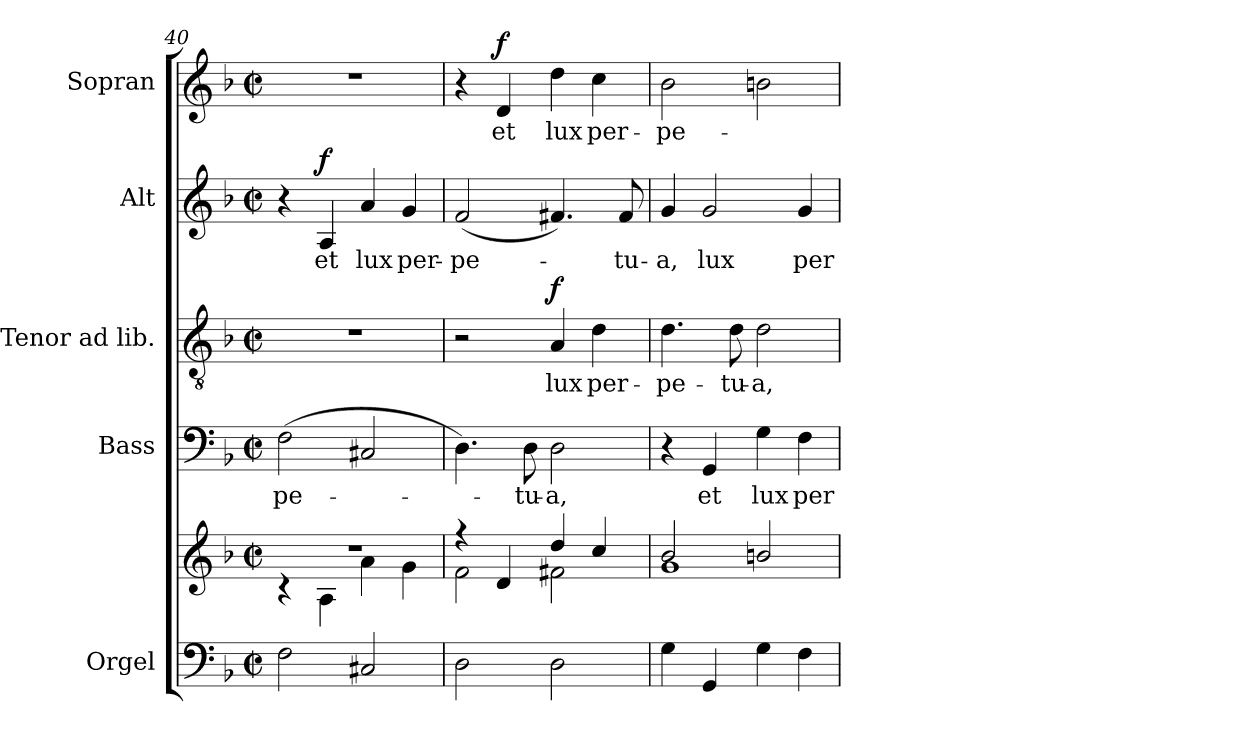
**kern	**kern	**kern	**text	**kern	**text	**dynam	**kern	**text	**dynam	**kern	**text	**dynam
*part5	*part5	*part4	*part4	*part3	*part3	*part3	*part2	*part2	*part2	*part1	*part1	*part1
*staff6	*staff5	*staff4	*staff4	*staff3	*staff3	*staff3	*staff2	*staff2	*staff2	*staff1	*staff1	*staff1
*I"Orgel	*	*I"Bass	*	*I"Tenor ad lib.	*	*	*I"Alt	*	*	*I"Sopran	*	*
*I'Org.	*	*I'B	*	*I'T	*	*	*I'A	*	*	*I'S	*	*
!!LO:PB:g=z
*clefF4	*clefG2	*clefF4	*	*clefGv2	*	*	*clefG2	*	*	*clefG2	*	*
*k[b-]	*k[b-]	*k[b-]	*	*k[b-]	*	*	*k[b-]	*	*	*k[b-]	*	*
*F:	*F:	*F:	*	*F:	*	*	*F:	*	*	*F:	*	*
*M2/2	*M2/2	*M2/2	*	*M2/2	*	*	*M2/2	*	*	*M2/2	*	*
*met(c|)	*met(c|)	*met(c|)	*	*met(c|)	*	*	*met(c|)	*	*	*met(c|)	*	*
=40	=40	=40	=40	=40	=40	=40	=40	=40	=40	=40	=40	=40
*	*^	*	*	*	*	*	*	*	*	*	*	*
!	!	!	!	!LO:LY:b	!	!	!	!	!	!	!	!	!
2F\	1rdd	4rc	(>2F\	-pe-	1r	.	.	4r	.	.	1r	.	.
!	!	!	!	!	!	!	!	!	!LO:LY:b	!LO:DY:a	!	!	!
.	.	4A\	.	.	.	.	.	4A/	et	f	.	.	.
!	!	!	!	!	!	!	!	!	!LO:LY:b	!	!	!	!
2C#X/	.	4a\	2C#X/	.	.	.	.	4a/	lux	.	.	.	.
!	!	!	!	!	!	!	!	!	!LO:LY:b	!	!	!	!
.	.	4g\	.	.	.	.	.	4g/	per-	.	.	.	.
=41	=41	=41	=41	=41	=41	=41	=41	=41	=41	=41	=41	=41	=41
!	!	!	!	!	!	!	!	!	!LO:LY:b	!	!	!	!
2D\	4ree	2f\	4.D\)	.	2r	.	.	(<2f/	-pe-	.	4r	.	.
!	!	!	!	!	!	!	!	!	!	!	!	!LO:LY:b	!LO:DY:a
.	4d/	.	.	.	.	.	.	.	.	.	4d/	et	f
!	!	!	!	!LO:LY:b	!	!	!	!	!	!	!	!	!
.	.	.	8D\	-tu-	.	.	.	.	.	.	.	.	.
!	!	!	!	!LO:LY:b	!	!LO:LY:b	!LO:DY:a	!	!	!	!	!LO:LY:b	!
2D\	4dd/	2f#X\	2D\	-a,	4A/	lux	f	4.f#X/)	.	.	4dd\	lux	.
!	!	!	!	!	!	!LO:LY:b	!	!	!	!	!	!LO:LY:b	!
.	4cc/	.	.	.	4d\	per-	.	.	.	.	4cc\	per-	.
!	!	!	!	!	!	!	!	!	!LO:LY:b	!	!	!	!
.	.	.	.	.	.	.	.	8f#/	-tu-	.	.	.	.
=42	=42	=42	=42	=42	=42	=42	=42	=42	=42	=42	=42	=42	=42
!	!	!	!	!	!	!LO:LY:b	!	!	!LO:LY:b	!	!	!LO:LY:b	!
4G\	2b-/	1g	4r	.	4.d\	-pe-	.	4g/	-a,	.	2b-\	-pe-	.
!	!	!	!	!LO:LY:b	!	!	!	!	!LO:LY:b	!	!	!	!
4GG/	.	.	4GG/	et	.	.	.	2g/	lux	.	.	.	.
!	!	!	!	!	!	!LO:LY:b	!	!	!	!	!	!	!
.	.	.	.	.	8d\	-tu-	.	.	.	.	.	.	.
!	!	!	!	!LO:LY:b	!	!LO:LY:b	!	!	!	!	!	!	!
4G\	2bn/	.	4G\	lux	2d\	-a,	.	.	.	.	2bn\	.	.
!	!	!	!	!LO:LY:b	!	!	!	!	!LO:LY:b	!	!	!	!
4F\	.	.	4F\	per-	.	.	.	4g/	per-	.	.	.	.
*	*v	*v	*	*	*	*	*	*	*	*	*	*	*
=	=	=	=	=	=	=	=	=	=	=	=	=
*-	*-	*-	*-	*-	*-	*-	*-	*-	*-	*-	*-	*-
